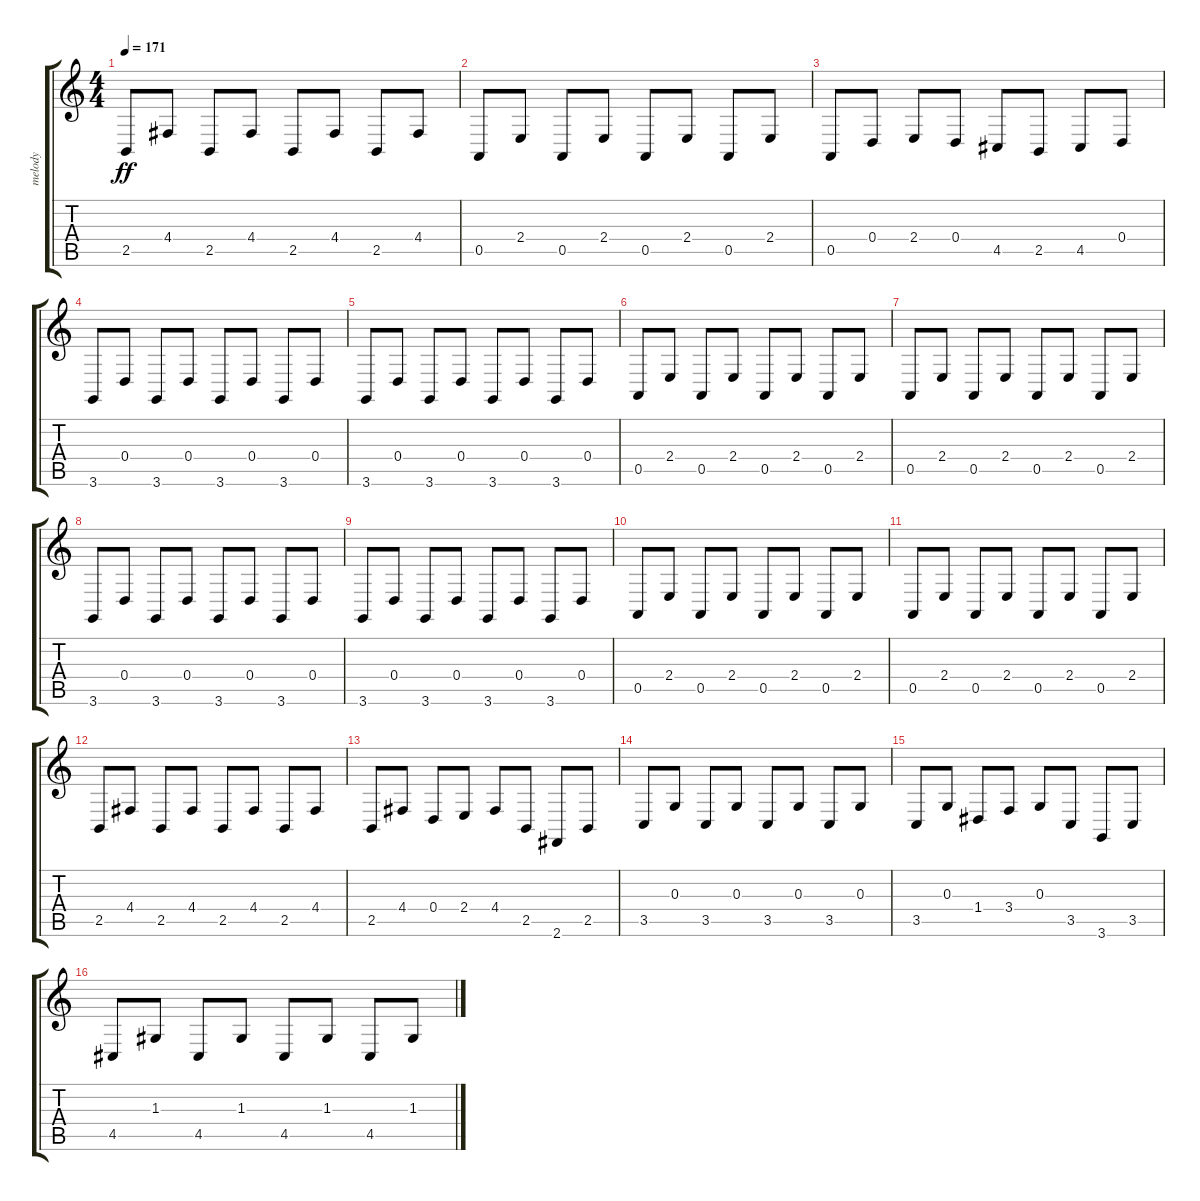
\track ("melody" "melody") {instrument lead1square}
\staff {score tabs}
\tuning (E4 B3 G3 D3 A2 E2) {hide}
\ts (4 4)
\tempo 171
\clef g2
\ks c
2.5.8{dy ff} 4.4.8 2.5.8 4.4.8 2.5.8 4.4.8 2.5.8 4.4.8 |
0.5.8 2.4.8 0.5.8 2.4.8 0.5.8 2.4.8 0.5.8 2.4.8 |
0.5.8 0.4.8 2.4.8 0.4.8 4.5.8 2.5.8 4.5.8 0.4.8 |
3.6.8 0.4.8 3.6.8 0.4.8 3.6.8 0.4.8 3.6.8 0.4.8 |
3.6.8 0.4.8 3.6.8 0.4.8 3.6.8 0.4.8 3.6.8 0.4.8 |
0.5.8 2.4.8 0.5.8 2.4.8 0.5.8 2.4.8 0.5.8 2.4.8 |
0.5.8 2.4.8 0.5.8 2.4.8 0.5.8 2.4.8 0.5.8 2.4.8 |
3.6.8 0.4.8 3.6.8 0.4.8 3.6.8 0.4.8 3.6.8 0.4.8 |
3.6.8 0.4.8 3.6.8 0.4.8 3.6.8 0.4.8 3.6.8 0.4.8 |
0.5.8 2.4.8 0.5.8 2.4.8 0.5.8 2.4.8 0.5.8 2.4.8 |
0.5.8 2.4.8 0.5.8 2.4.8 0.5.8 2.4.8 0.5.8 2.4.8 |
2.5.8 4.4.8 2.5.8 4.4.8 2.5.8 4.4.8 2.5.8 4.4.8 |
2.5.8 4.4.8 0.4.8 2.4.8 4.4.8 2.5.8 2.6.8 2.5.8 |
3.5.8 0.3.8 3.5.8 0.3.8 3.5.8 0.3.8 3.5.8 0.3.8 |
3.5.8 0.3.8 1.4.8 3.4.8 0.3.8 3.5.8 3.6.8 3.5.8 |
4.5.8 1.3.8 4.5.8 1.3.8 4.5.8 1.3.8 4.5.8 1.3.8
